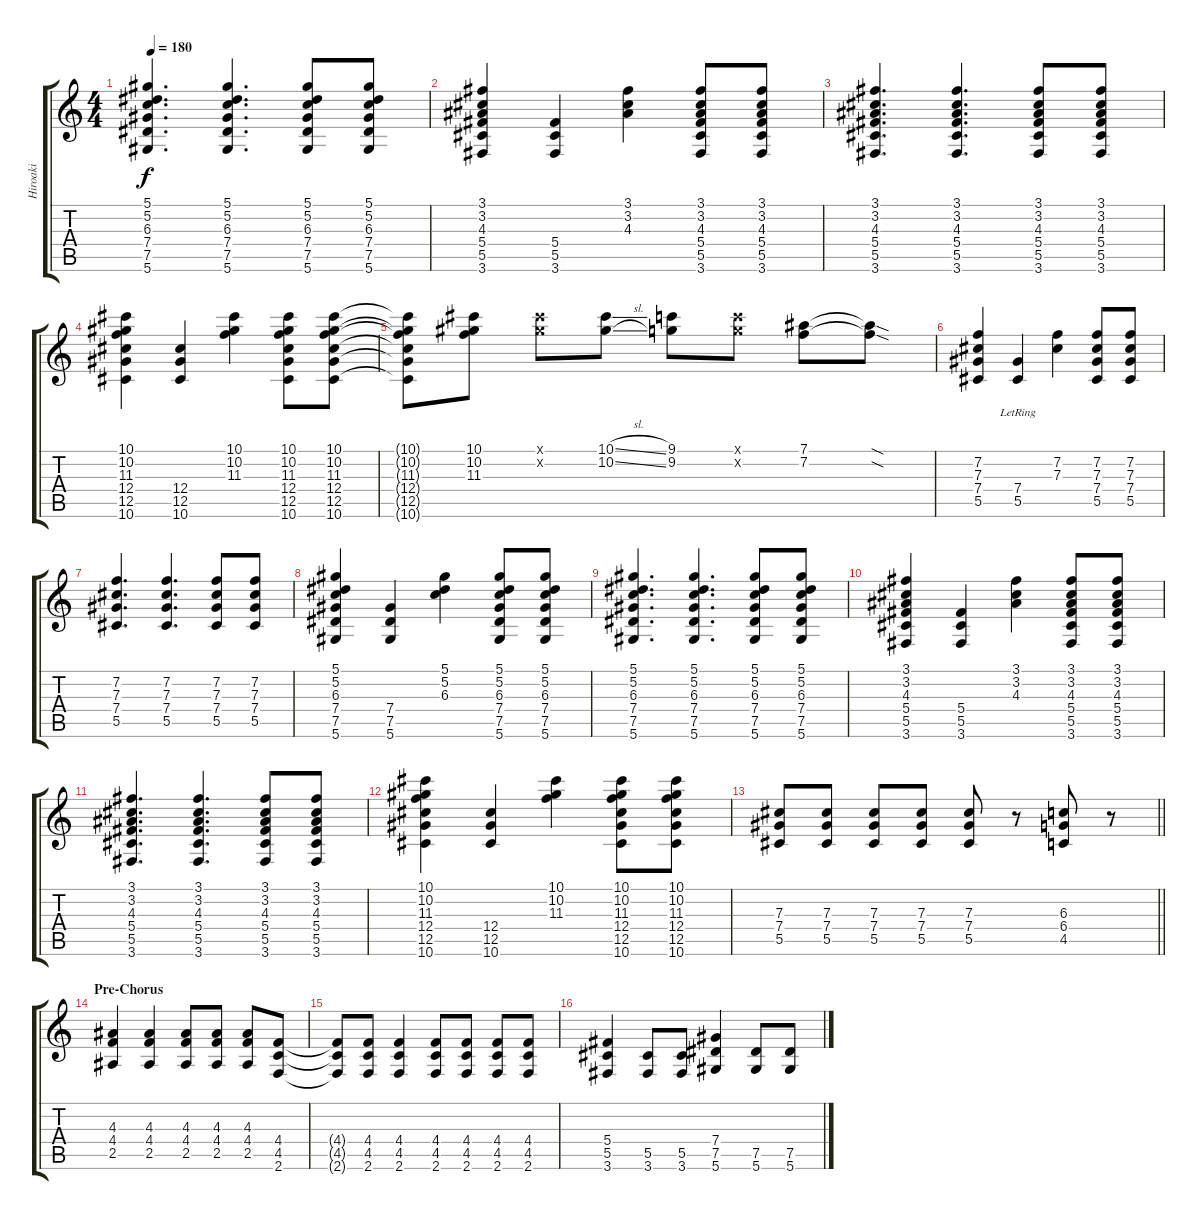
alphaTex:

\track ("Hiroaki" "Hiroaki") {instrument overdrivenguitar}
\staff {score tabs}
\tuning (Eb4 Bb3 Gb3 Db3 Ab2 Eb2) {hide}
\ts (4 4)
\tempo 180
\clef g2
\ks c
(5.1 5.2 6.3 7.4 7.5 5.6).4{d dy f} (5.1 5.2 6.3 7.4 7.5 5.6).4{d} (5.1 5.2 6.3 7.4 7.5 5.6).8 (5.1 5.2 6.3 7.4 7.5 5.6).8 |
(3.1 3.2 4.3 5.4 5.5 3.6).4 (5.4 5.5 3.6).4 (3.1 3.2 4.3).4 (3.1 3.2 4.3 5.4 5.5 3.6).8 (3.1 3.2 4.3 5.4 5.5 3.6).8 |
(3.1 3.2 4.3 5.4 5.5 3.6).4{d} (3.1 3.2 4.3 5.4 5.5 3.6).4{d} (3.1 3.2 4.3 5.4 5.5 3.6).8 (3.1 3.2 4.3 5.4 5.5 3.6).8 |
(10.1 10.2 11.3 12.4 12.5 10.6).4 (12.4 12.5 10.6).4 (10.1 10.2 11.3).4 (10.1 10.2 11.3 12.4 12.5 10.6).8 (10.1 10.2 11.3 12.4 12.5 10.6).8 |
(10.1{t} 10.2{t} 11.3{t} 12.4{t} 12.5{t} 10.6{t}).8 (10.1 10.2 11.3).8 (10.1{x} 10.2{x}).8 (10.1{sl} 10.2{sl}).8 (9.1 9.2).8 (9.1{x} 9.2{x}).8 (7.1 7.2).8 (7.1{sod t} 7.2{sod t}).8 |
(7.2 7.3 7.4 5.5).4 (7.4{lr} 5.5{lr}).4 (7.2 7.3).4 (7.2 7.3 7.4 5.5).8 (7.2 7.3 7.4 5.5).8 |
(7.2 7.3 7.4 5.5).4{d} (7.2 7.3 7.4 5.5).4{d} (7.2 7.3 7.4 5.5).8 (7.2 7.3 7.4 5.5).8 |
(5.1 5.2 6.3 7.4 7.5 5.6).4 (7.4 7.5 5.6).4 (5.1 5.2 6.3).4 (5.1 5.2 6.3 7.4 7.5 5.6).8 (5.1 5.2 6.3 7.4 7.5 5.6).8 |
(5.1 5.2 6.3 7.4 7.5 5.6).4{d} (5.1 5.2 6.3 7.4 7.5 5.6).4{d} (5.1 5.2 6.3 7.4 7.5 5.6).8 (5.1 5.2 6.3 7.4 7.5 5.6).8 |
(3.1 3.2 4.3 5.4 5.5 3.6).4 (5.4 5.5 3.6).4 (3.1 3.2 4.3).4 (3.1 3.2 4.3 5.4 5.5 3.6).8 (3.1 3.2 4.3 5.4 5.5 3.6).8 |
(3.1 3.2 4.3 5.4 5.5 3.6).4{d} (3.1 3.2 4.3 5.4 5.5 3.6).4{d} (3.1 3.2 4.3 5.4 5.5 3.6).8 (3.1 3.2 4.3 5.4 5.5 3.6).8 |
(10.1 10.2 11.3 12.4 12.5 10.6).4 (12.4 12.5 10.6).4 (10.1 10.2 11.3).4 (10.1 10.2 11.3 12.4 12.5 10.6).8 (10.1 10.2 11.3 12.4 12.5 10.6).8 |
\barLineRight lightlight
(7.3 7.4 5.5).8{instrument overdrivenguitar} (7.3 7.4 5.5).8 (7.3 7.4 5.5).8 (7.3 7.4 5.5).8 (7.3 7.4 5.5).8 r.8 (6.3 6.4 4.5).8 r.8 |
\section ("" "Pre-Chorus")
(4.3 4.4 2.5).4 (4.3 4.4 2.5).4 (4.3 4.4 2.5).8 (4.3 4.4 2.5).8 (4.3 4.4 2.5).8 (4.4 4.5 2.6).8 |
(4.4{t} 4.5{t} 2.6{t}).8 (4.4 4.5 2.6).8 (4.4 4.5 2.6).4 (4.4 4.5 2.6).8 (4.4 4.5 2.6).8 (4.4 4.5 2.6).8 (4.4 4.5 2.6).8 |
(5.4 5.5 3.6).4 (5.5 3.6).8 (5.5 3.6).8 (7.4 7.5 5.6).4 (7.5 5.6).8 (7.5 5.6).8
